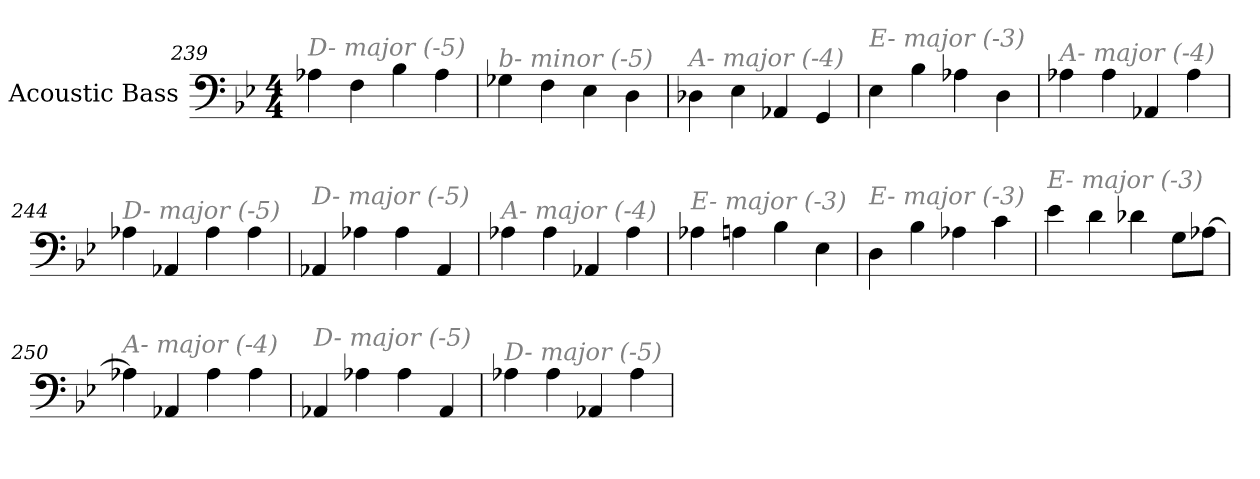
**kern
*part1
*staff1
*I"Acoustic Bass
*clefF4
*ITrd7c12
*k[b-e-]
*B-:
*M4/4
=239
!LO:TX:i:color=#808080:t=D- major (-5)
4AA-X
4FF
4BB-
4AA-
=240
!LO:TX:i:color=#808080:t=b- minor (-5)
4GG-X
4FF
4EE-
4DD
=241
!LO:TX:i:color=#808080:t=A- major (-4)
4DD-X
4EE-
4AAA-X
4GGG
=242
!LO:TX:i:color=#808080:t=E- major (-3)
4EE-
4BB-
4AA-X
4DD
=243
!LO:TX:i:color=#808080:t=A- major (-4)
4AA-X
4AA-
4AAA-X
4AA-
=244
!LO:TX:i:color=#808080:t=D- major (-5)
4AA-X
4AAA-X
4AA-
4AA-
=245
!LO:TX:i:color=#808080:t=D- major (-5)
4AAA-X
4AA-X
4AA-
4AAA-
=246
!LO:TX:i:color=#808080:t=A- major (-4)
4AA-X
4AA-
4AAA-X
4AA-
=247
!LO:TX:i:color=#808080:t=E- major (-3)
4AA-X
4AAn
4BB-
4EE-
=248
!LO:TX:i:color=#808080:t=E- major (-3)
4DD
4BB-
4AA-X
4C
=249
!LO:TX:i:color=#808080:t=E- major (-3)
4E-
4D
4D-X
8GGL
[8AA-XJ
=250
!LO:TX:i:color=#808080:t=A- major (-4)
4AA-X]
4AAA-X
4AA-
4AA-
=251
!LO:TX:i:color=#808080:t=D- major (-5)
4AAA-X
4AA-X
4AA-
4AAA-
=252
!LO:TX:i:color=#808080:t=D- major (-5)
4AA-X
4AA-
4AAA-X
4AA-
=
*-
